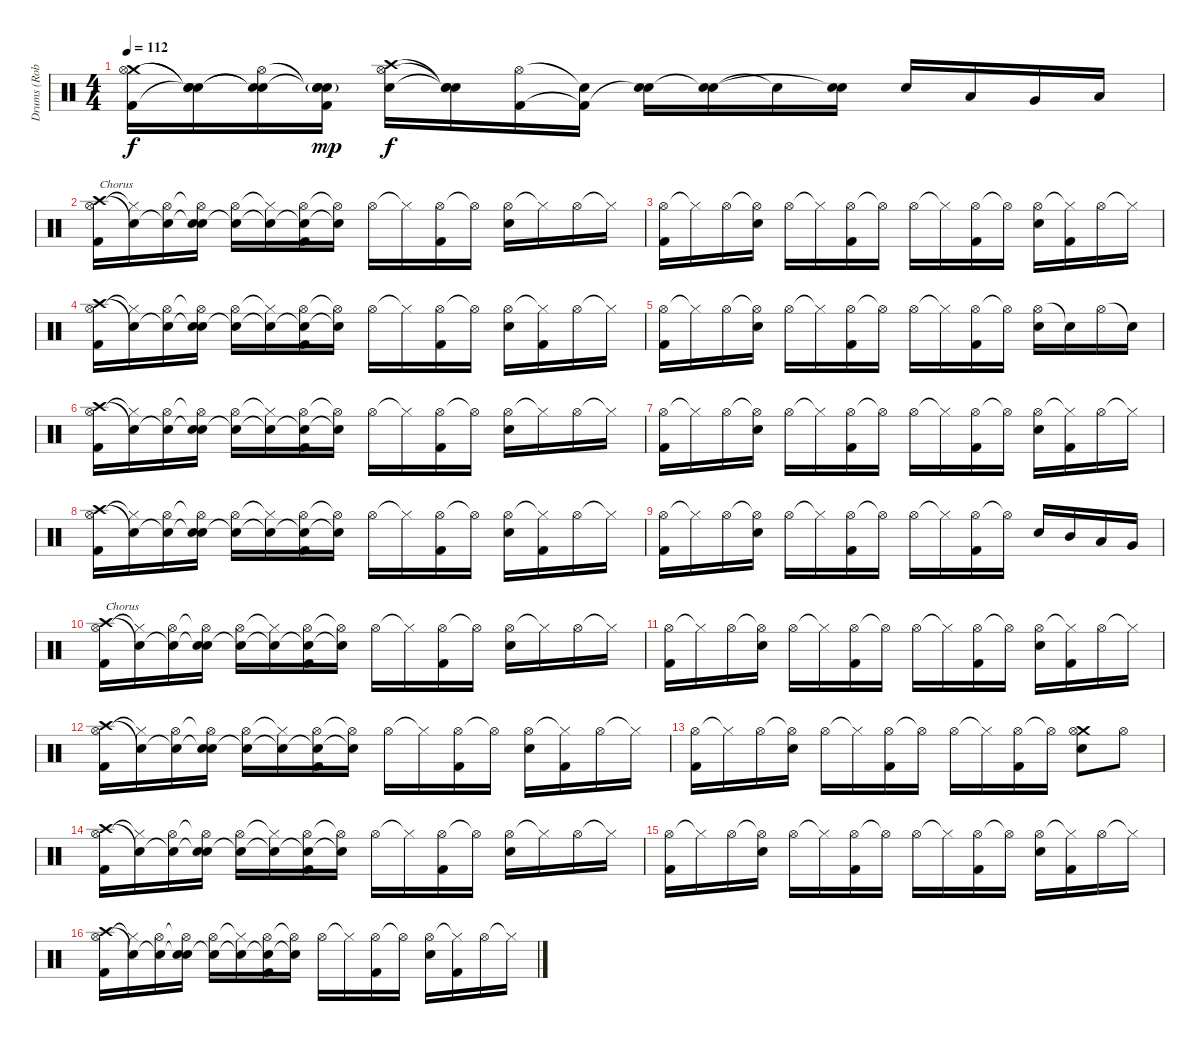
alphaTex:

\track ("Drums (Rob Bourdon)" "Drums (Rob") {instrument percussion}
\staff {score}
\articulation defaults
\ts (4 4)
\tempo 112
\clef neutral
\ks c
("Crash medium (hit)" "Hi-Hat (open)" "Kick (hit) 2").16{dy f} ("Snare (hit)"{t} "Snare (hit)"{t} "Snare (hit)"{t}).16 ("Snare (hit)"{t} "Hi-Hat (open)" "Snare (hit)"{t}).16 ("Snare (hit)"{t} "Snare (hit)"{t} "Electric Snare (hit)"{g} "Kick (hit) 2").16{dy mp} ("Crash high (hit)" "Hi-Hat (open)" "Electric Snare (hit)").16{dy f} ("Snare (hit)"{t} "Snare (hit)"{t} "Snare (hit)"{t}).16 ("Hi-Hat (open)" "Kick (hit) 2").16 ("Snare (hit)"{t} "Kick (hit) 2"{t}).16 ("Electric Snare (hit)" "Snare (hit)"{t}).16 ("Electric Snare (hit)" "Snare (hit)"{t}).16 "Snare (hit)"{t}.16 ("Electric Snare (hit)" "Snare (hit)"{t}).16 "Electric Snare (hit)".16 "Low Tom (hit)".16 "Very Low Tom (hit)".16 "Low Floor Tom (hit)".16 |
("Crash high (hit)" "Hi-Hat (open)" "Kick (hit) 2").16{txt "Chorus"} ("Snare (hit)"{t} "Hi-Hat (closed)"{t}).16 ("Snare (hit)"{t} "Hi-Hat (open)").16 ("Snare (hit)"{t} "Hi-Hat (open)"{t} "Electric Snare (hit)").16 ("Snare (hit)"{t} "Hi-Hat (open)").16 ("Snare (hit)"{t} "Hi-Hat (closed)"{t}).16 ("Snare (hit)"{t} "Hi-Hat (open)" "Kick (hit) 2").16 ("Snare (hit)"{t} "Hi-Hat (open)"{t}).16 "Hi-Hat (open)".16 "Hi-Hat (closed)"{t}.16 ("Hi-Hat (open)" "Kick (hit) 2").16 "Hi-Hat (open)"{t}.16 ("Hi-Hat (open)" "Electric Snare (hit)").16 "Hi-Hat (closed)"{t}.16 "Hi-Hat (open)".16 "Hi-Hat (closed)"{t}.16 |
("Hi-Hat (open)" "Kick (hit) 2").16 "Hi-Hat (closed)"{t}.16 "Hi-Hat (open)".16 ("Hi-Hat (open)"{t} "Electric Snare (hit)").16 "Hi-Hat (open)".16 "Hi-Hat (closed)"{t}.16 ("Hi-Hat (open)" "Kick (hit) 2").16 "Hi-Hat (open)"{t}.16 "Hi-Hat (open)".16 "Hi-Hat (closed)"{t}.16 ("Hi-Hat (open)" "Kick (hit) 2").16 "Hi-Hat (open)"{t}.16 ("Hi-Hat (open)" "Electric Snare (hit)").16 ("Hi-Hat (closed)"{t} "Kick (hit) 2").16 "Hi-Hat (open)".16 "Hi-Hat (closed)"{t}.16 |
("Crash high (hit)" "Hi-Hat (open)" "Kick (hit) 2").16 ("Snare (hit)"{t} "Hi-Hat (closed)"{t}).16 ("Snare (hit)"{t} "Hi-Hat (open)").16 ("Snare (hit)"{t} "Hi-Hat (open)"{t} "Electric Snare (hit)").16 ("Snare (hit)"{t} "Hi-Hat (open)").16 ("Snare (hit)"{t} "Hi-Hat (closed)"{t}).16 ("Snare (hit)"{t} "Hi-Hat (open)" "Kick (hit) 2").16 ("Snare (hit)"{t} "Hi-Hat (open)"{t}).16 "Hi-Hat (open)".16 "Hi-Hat (closed)"{t}.16 ("Hi-Hat (open)" "Kick (hit) 2").16 "Hi-Hat (open)"{t}.16 ("Hi-Hat (open)" "Electric Snare (hit)").16 ("Hi-Hat (closed)"{t} "Kick (hit) 2").16 "Hi-Hat (open)".16 "Hi-Hat (closed)"{t}.16 |
("Hi-Hat (open)" "Kick (hit) 2").16 "Hi-Hat (closed)"{t}.16 "Hi-Hat (open)".16 ("Hi-Hat (open)"{t} "Electric Snare (hit)").16 "Hi-Hat (open)".16 "Hi-Hat (closed)"{t}.16 ("Hi-Hat (open)" "Kick (hit) 2").16 "Hi-Hat (open)"{t}.16 "Hi-Hat (open)".16 "Hi-Hat (closed)"{t}.16 ("Hi-Hat (open)" "Kick (hit) 2").16 "Hi-Hat (open)"{t}.16 ("Hi-Hat (open)" "Electric Snare (hit)").16 "Snare (hit)"{t}.16 "Hi-Hat (open)".16 "Snare (hit)"{t}.16 |
("Crash high (hit)" "Hi-Hat (open)" "Kick (hit) 2").16 ("Snare (hit)"{t} "Hi-Hat (closed)"{t}).16 ("Snare (hit)"{t} "Hi-Hat (open)").16 ("Snare (hit)"{t} "Hi-Hat (open)"{t} "Electric Snare (hit)").16 ("Snare (hit)"{t} "Hi-Hat (open)").16 ("Snare (hit)"{t} "Hi-Hat (closed)"{t}).16 ("Snare (hit)"{t} "Hi-Hat (open)" "Kick (hit) 2").16 ("Snare (hit)"{t} "Hi-Hat (open)"{t}).16 "Hi-Hat (open)".16 "Hi-Hat (closed)"{t}.16 ("Hi-Hat (open)" "Kick (hit) 2").16 "Hi-Hat (open)"{t}.16 ("Hi-Hat (open)" "Electric Snare (hit)").16 "Hi-Hat (closed)"{t}.16 "Hi-Hat (open)".16 "Hi-Hat (closed)"{t}.16 |
("Hi-Hat (open)" "Kick (hit) 2").16 "Hi-Hat (closed)"{t}.16 "Hi-Hat (open)".16 ("Hi-Hat (open)"{t} "Electric Snare (hit)").16 "Hi-Hat (open)".16 "Hi-Hat (closed)"{t}.16 ("Hi-Hat (open)" "Kick (hit) 2").16 "Hi-Hat (open)"{t}.16 "Hi-Hat (open)".16 "Hi-Hat (closed)"{t}.16 ("Hi-Hat (open)" "Kick (hit) 2").16 "Hi-Hat (open)"{t}.16 ("Hi-Hat (open)" "Electric Snare (hit)").16 ("Hi-Hat (closed)"{t} "Kick (hit) 2").16 "Hi-Hat (open)".16 "Hi-Hat (closed)"{t}.16 |
("Crash high (hit)" "Hi-Hat (open)" "Kick (hit) 2").16 ("Snare (hit)"{t} "Hi-Hat (closed)"{t}).16 ("Snare (hit)"{t} "Hi-Hat (open)").16 ("Snare (hit)"{t} "Hi-Hat (open)"{t} "Electric Snare (hit)").16 ("Snare (hit)"{t} "Hi-Hat (open)").16 ("Snare (hit)"{t} "Hi-Hat (closed)"{t}).16 ("Snare (hit)"{t} "Hi-Hat (open)" "Kick (hit) 2").16 ("Snare (hit)"{t} "Hi-Hat (open)"{t}).16 "Hi-Hat (open)".16 "Hi-Hat (closed)"{t}.16 ("Hi-Hat (open)" "Kick (hit) 2").16 "Hi-Hat (open)"{t}.16 ("Hi-Hat (open)" "Electric Snare (hit)").16 ("Hi-Hat (closed)"{t} "Kick (hit) 2").16 "Hi-Hat (open)".16 "Hi-Hat (closed)"{t}.16 |
("Hi-Hat (open)" "Kick (hit) 2").16 "Hi-Hat (closed)"{t}.16 "Hi-Hat (open)".16 ("Hi-Hat (open)"{t} "Electric Snare (hit)").16 "Hi-Hat (open)".16 "Hi-Hat (closed)"{t}.16 ("Hi-Hat (open)" "Kick (hit) 2").16 "Hi-Hat (open)"{t}.16 "Hi-Hat (open)".16 "Hi-Hat (closed)"{t}.16 ("Hi-Hat (open)" "Kick (hit) 2").16 "Hi-Hat (open)"{t}.16 "Electric Snare (hit)".16 "Mid Tom (hit)".16 "Low Tom (hit)".16 "Very Low Tom (hit)".16 |
("Crash high (hit)" "Hi-Hat (open)" "Kick (hit) 2").16{txt "Chorus"} ("Snare (hit)"{t} "Hi-Hat (closed)"{t}).16 ("Snare (hit)"{t} "Hi-Hat (open)").16 ("Snare (hit)"{t} "Hi-Hat (open)"{t} "Electric Snare (hit)").16 ("Snare (hit)"{t} "Hi-Hat (open)").16 ("Snare (hit)"{t} "Hi-Hat (closed)"{t}).16 ("Snare (hit)"{t} "Hi-Hat (open)" "Kick (hit) 2").16 ("Snare (hit)"{t} "Hi-Hat (open)"{t}).16 "Hi-Hat (open)".16 "Hi-Hat (closed)"{t}.16 ("Hi-Hat (open)" "Kick (hit) 2").16 "Hi-Hat (open)"{t}.16 ("Hi-Hat (open)" "Electric Snare (hit)").16 "Hi-Hat (closed)"{t}.16 "Hi-Hat (open)".16 "Hi-Hat (closed)"{t}.16 |
("Hi-Hat (open)" "Kick (hit) 2").16 "Hi-Hat (closed)"{t}.16 "Hi-Hat (open)".16 ("Hi-Hat (open)"{t} "Electric Snare (hit)").16 "Hi-Hat (open)".16 "Hi-Hat (closed)"{t}.16 ("Hi-Hat (open)" "Kick (hit) 2").16 "Hi-Hat (open)"{t}.16 "Hi-Hat (open)".16 "Hi-Hat (closed)"{t}.16 ("Hi-Hat (open)" "Kick (hit) 2").16 "Hi-Hat (open)"{t}.16 ("Hi-Hat (open)" "Electric Snare (hit)").16 ("Hi-Hat (closed)"{t} "Kick (hit) 2").16 "Hi-Hat (open)".16 "Hi-Hat (closed)"{t}.16 |
("Crash high (hit)" "Hi-Hat (open)" "Kick (hit) 2").16 ("Snare (hit)"{t} "Hi-Hat (closed)"{t}).16 ("Snare (hit)"{t} "Hi-Hat (open)").16 ("Snare (hit)"{t} "Hi-Hat (open)"{t} "Electric Snare (hit)").16 ("Snare (hit)"{t} "Hi-Hat (open)").16 ("Snare (hit)"{t} "Hi-Hat (closed)"{t}).16 ("Snare (hit)"{t} "Hi-Hat (open)" "Kick (hit) 2").16 ("Snare (hit)"{t} "Hi-Hat (open)"{t}).16 "Hi-Hat (open)".16 "Hi-Hat (closed)"{t}.16 ("Hi-Hat (open)" "Kick (hit) 2").16 "Hi-Hat (open)"{t}.16 ("Hi-Hat (open)" "Electric Snare (hit)").16 ("Hi-Hat (closed)"{t} "Kick (hit) 2").16 "Hi-Hat (open)".16 "Hi-Hat (closed)"{t}.16 |
("Hi-Hat (open)" "Kick (hit) 2").16 "Hi-Hat (closed)"{t}.16 "Hi-Hat (open)".16 ("Hi-Hat (open)"{t} "Electric Snare (hit)").16 "Hi-Hat (open)".16 "Hi-Hat (closed)"{t}.16 ("Hi-Hat (open)" "Kick (hit) 2").16 "Hi-Hat (open)"{t}.16 "Hi-Hat (open)".16 "Hi-Hat (closed)"{t}.16 ("Hi-Hat (open)" "Kick (hit) 2").16 "Hi-Hat (open)"{t}.16 ("Crash medium (hit)" "Hi-Hat (open)" "Electric Snare (hit)").8 "Hi-Hat (open)".8 |
("Crash high (hit)" "Hi-Hat (open)" "Kick (hit) 2").16 ("Snare (hit)"{t} "Hi-Hat (closed)"{t}).16 ("Snare (hit)"{t} "Hi-Hat (open)").16 ("Snare (hit)"{t} "Hi-Hat (open)"{t} "Electric Snare (hit)").16 ("Snare (hit)"{t} "Hi-Hat (open)").16 ("Snare (hit)"{t} "Hi-Hat (closed)"{t}).16 ("Snare (hit)"{t} "Hi-Hat (open)" "Kick (hit) 2").16 ("Snare (hit)"{t} "Hi-Hat (open)"{t}).16 "Hi-Hat (open)".16 "Hi-Hat (closed)"{t}.16 ("Hi-Hat (open)" "Kick (hit) 2").16 "Hi-Hat (open)"{t}.16 ("Hi-Hat (open)" "Electric Snare (hit)").16 "Hi-Hat (closed)"{t}.16 "Hi-Hat (open)".16 "Hi-Hat (closed)"{t}.16 |
("Hi-Hat (open)" "Kick (hit) 2").16 "Hi-Hat (closed)"{t}.16 "Hi-Hat (open)".16 ("Hi-Hat (open)"{t} "Electric Snare (hit)").16 "Hi-Hat (open)".16 "Hi-Hat (closed)"{t}.16 ("Hi-Hat (open)" "Kick (hit) 2").16 "Hi-Hat (open)"{t}.16 "Hi-Hat (open)".16 "Hi-Hat (closed)"{t}.16 ("Hi-Hat (open)" "Kick (hit) 2").16 "Hi-Hat (open)"{t}.16 ("Hi-Hat (open)" "Electric Snare (hit)").16 ("Hi-Hat (closed)"{t} "Kick (hit) 2").16 "Hi-Hat (open)".16 "Hi-Hat (closed)"{t}.16 |
("Crash high (hit)" "Hi-Hat (open)" "Kick (hit) 2").16 ("Snare (hit)"{t} "Hi-Hat (closed)"{t}).16 ("Snare (hit)"{t} "Hi-Hat (open)").16 ("Snare (hit)"{t} "Hi-Hat (open)"{t} "Electric Snare (hit)").16 ("Snare (hit)"{t} "Hi-Hat (open)").16 ("Snare (hit)"{t} "Hi-Hat (closed)"{t}).16 ("Snare (hit)"{t} "Hi-Hat (open)" "Kick (hit) 2").16 ("Snare (hit)"{t} "Hi-Hat (open)"{t}).16 "Hi-Hat (open)".16 "Hi-Hat (closed)"{t}.16 ("Hi-Hat (open)" "Kick (hit) 2").16 "Hi-Hat (open)"{t}.16 ("Hi-Hat (open)" "Electric Snare (hit)").16 ("Hi-Hat (closed)"{t} "Kick (hit) 2").16 "Hi-Hat (open)".16 "Hi-Hat (closed)"{t}.16
